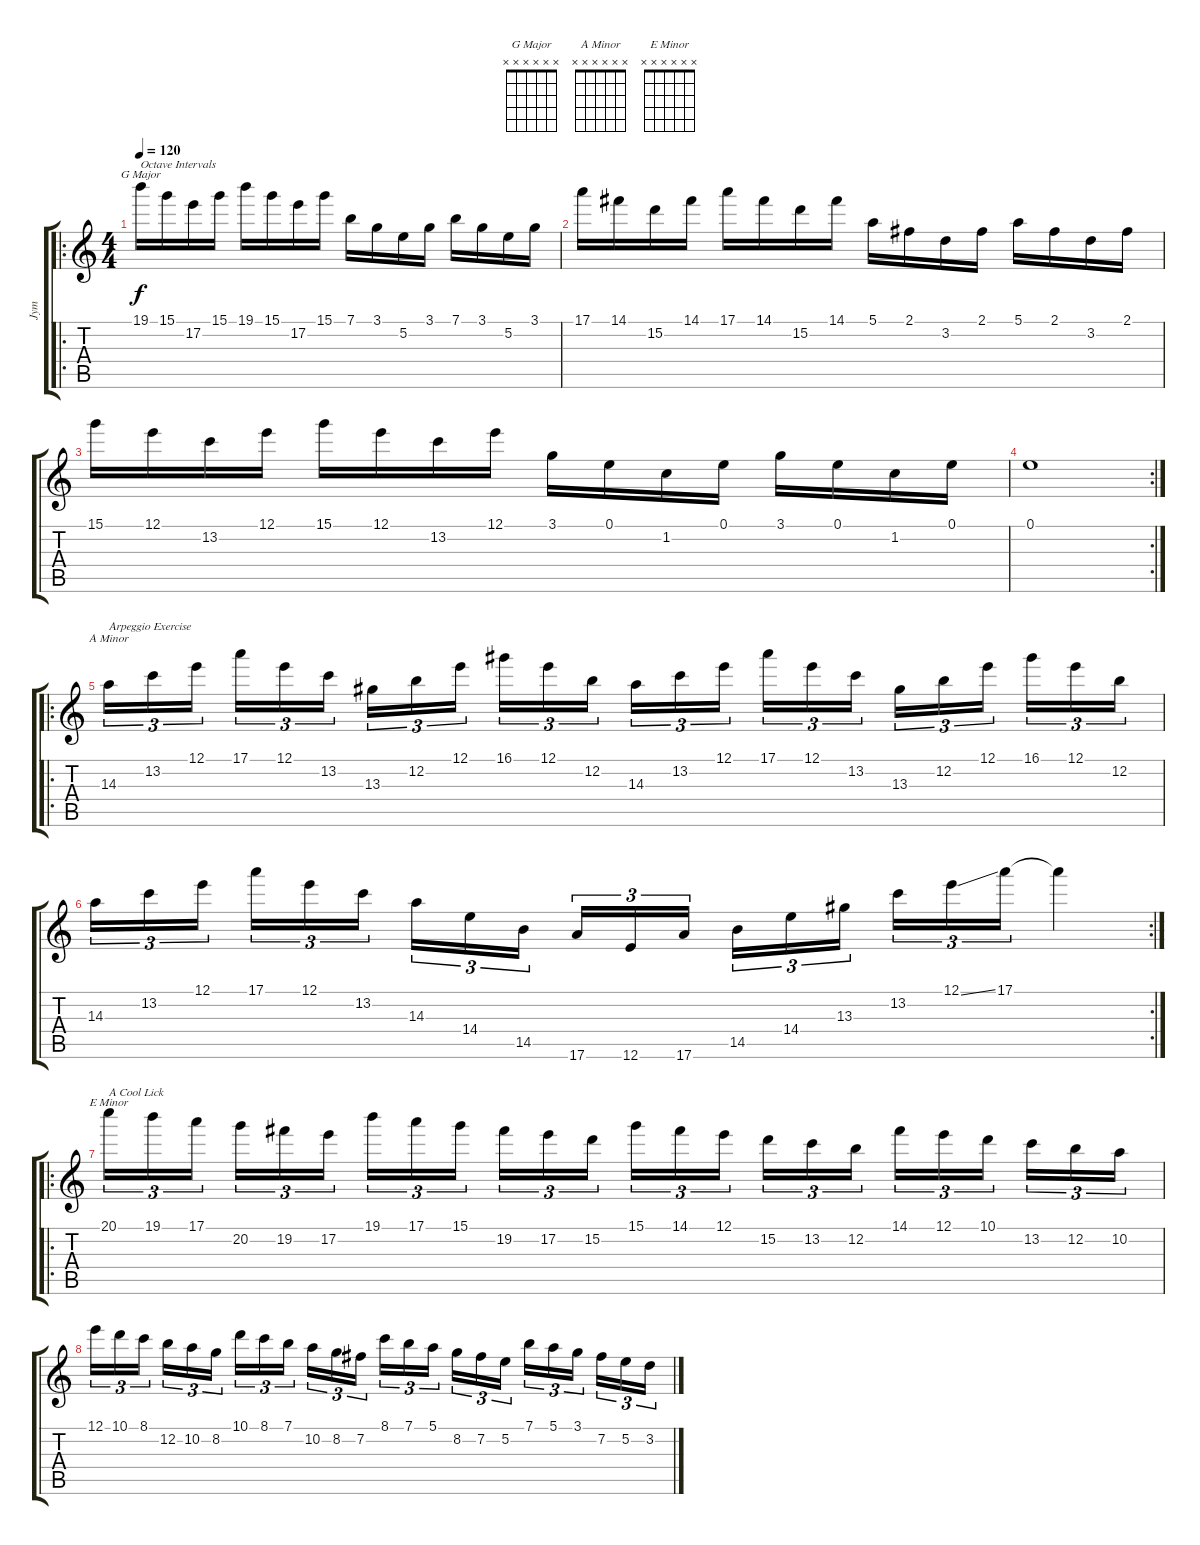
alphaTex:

\track ("Jym" "Jym") {instrument overdrivenguitar}
\staff {score tabs}
\tuning (E4 B3 G3 D3 A2 E2) {hide}
\chord ("G Major" x x x x x x) {firstfret 0}
\chord ("A Minor" x x x x x x) {firstfret 0}
\chord ("E Minor" x x x x x x) {firstfret 0}
\ro
\ts (4 4)
\tempo 120
\clef g2
\ks c
19.1.16{ch "G Major" txt "Octave Intervals" dy f} 15.1.16 17.2.16 15.1.16 19.1.16 15.1.16 17.2.16 15.1.16 7.1.16 3.1.16 5.2.16 3.1.16 7.1.16 3.1.16 5.2.16 3.1.16 |
17.1.16 14.1.16 15.2.16 14.1.16 17.1.16 14.1.16 15.2.16 14.1.16 5.1.16 2.1.16 3.2.16 2.1.16 5.1.16 2.1.16 3.2.16 2.1.16 |
15.1.16 12.1.16 13.2.16 12.1.16 15.1.16 12.1.16 13.2.16 12.1.16 3.1.16 0.1.16 1.2.16 0.1.16 3.1.16 0.1.16 1.2.16 0.1.16 |
\rc 2
0.1.1 |
\ro
14.3.16{tu (3 2) ch "A Minor" txt "Arpeggio Exercise"} 13.2.16{tu (3 2)} 12.1.16{tu (3 2)} 17.1.16{tu (3 2)} 12.1.16{tu (3 2)} 13.2.16{tu (3 2)} 13.3.16{tu (3 2)} 12.2.16{tu (3 2)} 12.1.16{tu (3 2)} 16.1.16{tu (3 2)} 12.1.16{tu (3 2)} 12.2.16{tu (3 2)} 14.3.16{tu (3 2)} 13.2.16{tu (3 2)} 12.1.16{tu (3 2)} 17.1.16{tu (3 2)} 12.1.16{tu (3 2)} 13.2.16{tu (3 2)} 13.3.16{tu (3 2)} 12.2.16{tu (3 2)} 12.1.16{tu (3 2)} 16.1.16{tu (3 2)} 12.1.16{tu (3 2)} 12.2.16{tu (3 2)} |
\rc 2
14.3.16{tu (3 2)} 13.2.16{tu (3 2)} 12.1.16{tu (3 2)} 17.1.16{tu (3 2)} 12.1.16{tu (3 2)} 13.2.16{tu (3 2)} 14.3.16{tu (3 2)} 14.4.16{tu (3 2)} 14.5.16{tu (3 2)} 17.6.16{tu (3 2)} 12.6.16{tu (3 2)} 17.6.16{tu (3 2)} 14.5.16{tu (3 2)} 14.4.16{tu (3 2)} 13.3.16{tu (3 2)} 13.2.16{tu (3 2)} 12.1{ss}.16{tu (3 2)} 17.1.16{tu (3 2)} 17.1{t}.4 |
\ro
20.1.16{tu (3 2) ch "E Minor" txt "A Cool Lick"} 19.1.16{tu (3 2)} 17.1.16{tu (3 2)} 20.2.16{tu (3 2)} 19.2.16{tu (3 2)} 17.2.16{tu (3 2)} 19.1.16{tu (3 2)} 17.1.16{tu (3 2)} 15.1.16{tu (3 2)} 19.2.16{tu (3 2)} 17.2.16{tu (3 2)} 15.2.16{tu (3 2)} 15.1.16{tu (3 2)} 14.1.16{tu (3 2)} 12.1.16{tu (3 2)} 15.2.16{tu (3 2)} 13.2.16{tu (3 2)} 12.2.16{tu (3 2)} 14.1.16{tu (3 2)} 12.1.16{tu (3 2)} 10.1.16{tu (3 2)} 13.2.16{tu (3 2)} 12.2.16{tu (3 2)} 10.2.16{tu (3 2)} |
12.1.16{tu (3 2)} 10.1.16{tu (3 2)} 8.1.16{tu (3 2)} 12.2.16{tu (3 2)} 10.2.16{tu (3 2)} 8.2.16{tu (3 2)} 10.1.16{tu (3 2)} 8.1.16{tu (3 2)} 7.1.16{tu (3 2)} 10.2.16{tu (3 2)} 8.2.16{tu (3 2)} 7.2.16{tu (3 2)} 8.1.16{tu (3 2)} 7.1.16{tu (3 2)} 5.1.16{tu (3 2)} 8.2.16{tu (3 2)} 7.2.16{tu (3 2)} 5.2.16{tu (3 2)} 7.1.16{tu (3 2)} 5.1.16{tu (3 2)} 3.1.16{tu (3 2)} 7.2.16{tu (3 2)} 5.2.16{tu (3 2)} 3.2.16{tu (3 2)}
